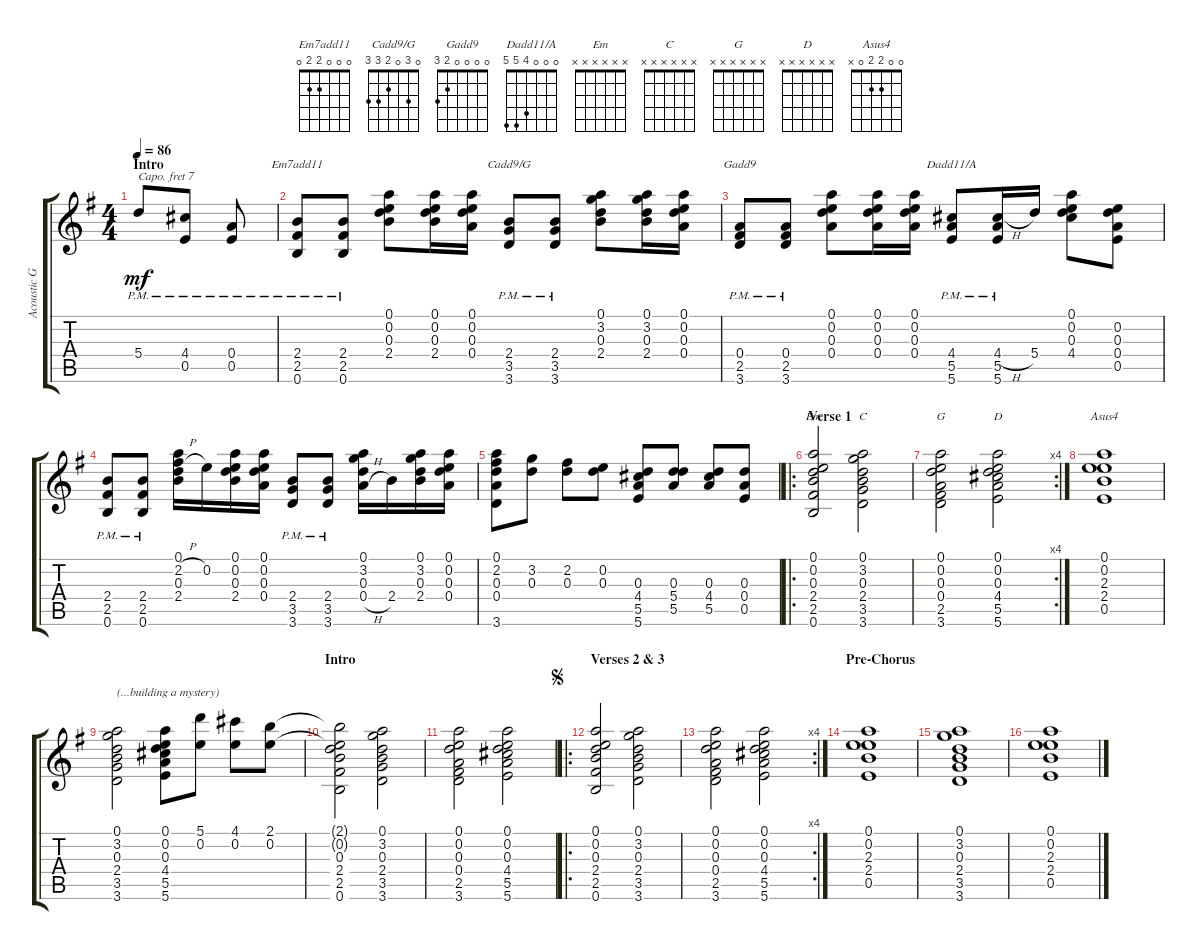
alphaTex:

\track ("Acoustic Guitar" "Acoustic G") {instrument acousticguitarsteel}
\staff {score tabs}
\capo 7
\tuning (D4 A3 G3 D3 A2 E2) {hide}
\chord ("Em7add11" 0 0 0 2 2 0)
\chord ("Cadd9/G" 0 3 0 2 3 3)
\chord ("Gadd9" 0 0 0 0 2 3)
\chord ("Dadd11/A" 0 0 0 4 5 5)
\chord ("Em" x x x x x x)
\chord ("C" x x x x x x)
\chord ("G" x x x x x x)
\chord ("D" x x x x x x)
\chord ("Asus4" 0 0 2 2 0 x)
\ts (4 4)
\section ("" "Intro")
\tempo 86
\clef g2
\ks g
5.4{pm}.8{dy mf instrument acousticguitarsteel} (4.4{pm} 0.5{pm}).8 (0.4{pm} 0.5{pm}).8 |
(2.4 2.5{pm} 0.6{pm}).8{ch "Em7add11"} (2.4 2.5{pm} 0.6{pm}).8 (0.1 0.2 0.3 2.4).8 (0.1 0.2 0.3 2.4).16 (0.1 0.2 0.3 0.4).16 (2.4 3.5{pm} 3.6{pm}).8{ch "Cadd9/G"} (2.4 3.5{pm} 3.6{pm}).8 (0.1 3.2 0.3 2.4).8 (0.1 3.2 0.3 2.4).16 (0.1 0.2 0.3 0.4).16 |
(0.4 2.5{pm} 3.6{pm}).8{ch "Gadd9"} (0.4 2.5{pm} 3.6{pm}).8 (0.1 0.2 0.3 0.4).8 (0.1 0.2 0.3 0.4).16 (0.1 0.2 0.3 0.4).16 (4.4 5.5{pm} 5.6{pm}).8{ch "Dadd11/A"} (4.4{h} 5.5{pm} 5.6{pm}).16 5.4.16 (0.1 0.2 0.3 4.4).8 (0.2 0.3 0.4 0.5).8 |
(2.4 2.5{pm} 0.6{pm}).8 (2.4 2.5{pm} 0.6{pm}).8 (0.1 2.2{h} 0.3 2.4).16 0.2.16 (0.1 0.2 0.3 2.4).16 (0.1 0.2 0.3 0.4).16 (2.4 3.5{pm} 3.6{pm}).8 (2.4 3.5{pm} 3.6{pm}).8 (0.1 3.2 0.3 0.4{h}).16 2.4.16 (0.1 3.2 0.3 2.4).16 (0.1 0.2 0.3 0.4).16 |
(0.1 2.2 0.3 0.4 3.6).8 (3.2 0.3).8 (2.2 0.3).8 (0.2 0.3).8 (0.3 4.4 5.5 5.6).8 (0.3 5.4 5.5).8 (0.3 4.4 5.5).8 (0.3 0.4 0.5).8 |
\ro
\section ("" "Verse 1")
(0.1 0.2 0.3 2.4 2.5 0.6).2{ch "Em"} (0.1 3.2 0.3 2.4 3.5 3.6).2{ch "C"} |
\rc 4
(0.1 0.2 0.3 0.4 2.5 3.6).2{ch "G"} (0.1 0.2 0.3 4.4 5.5 5.6).2{ch "D"} |
(0.1 0.2 2.3 2.4 0.5).1{ch "Asus4"} |
(0.1 3.2 0.3 2.4 3.5 3.6).2{txt "(...building a mystery)"} (0.1 0.2 0.3 4.4 5.5 5.6).8 (5.1 0.2).8 (4.1 0.2).8 (2.1 0.2).8 |
\section ("" "Intro")
(2.1{t} 0.2{t} 0.3 2.4 2.5 0.6).2 (0.1 3.2 0.3 2.4 3.5 3.6).2 |
(0.1 0.2 0.3 0.4 2.5 3.6).2 (0.1 0.2 0.3 4.4 5.5 5.6).2 |
\ro
\section ("" "Verses 2 & 3")
\jump segno
(0.1 0.2 0.3 2.4 2.5 0.6).2 (0.1 3.2 0.3 2.4 3.5 3.6).2 |
\rc 4
(0.1 0.2 0.3 0.4 2.5 3.6).2 (0.1 0.2 0.3 4.4 5.5 5.6).2 |
\section ("" "Pre-Chorus")
(0.1 0.2 2.3 2.4 0.5).1 |
(0.1 3.2 0.3 2.4 3.5 3.6).1 |
(0.1 0.2 2.3 2.4 0.5).1
